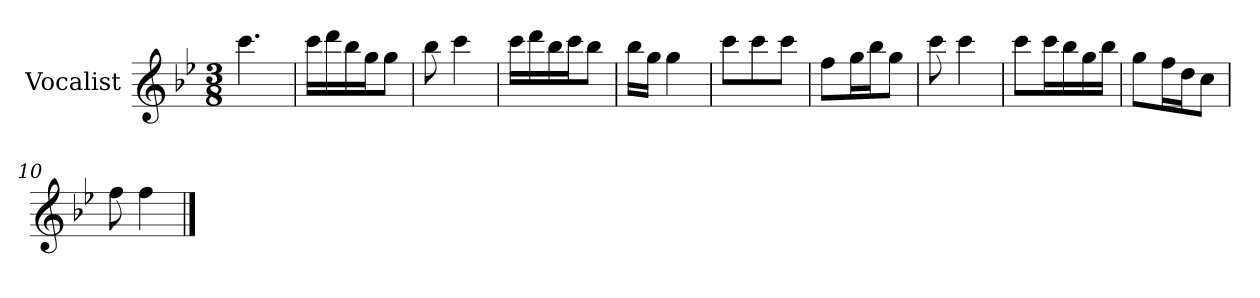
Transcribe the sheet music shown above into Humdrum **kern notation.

**kern
*part1
*staff1
*I"Vocalist
*k[b-e-]
*B-:
*M3/8
=
4.ccc
=1
16cccLL
16ddd
16bb-
16ggJ
8ggJ
=2
8bb-
4ccc
=3
16cccLL
16ddd
16bb-
16cccJ
8bb-J
=4
16bb-LL
16ggJJ
4gg
=5
8cccL
8ccc
8cccJ
=6
8ffL
16ggL
16bb-J
8ggJ
=7
8ccc
4ccc
=8
8cccL
16cccL
16bb-
16gg
16bb-JJ
=9
8ggL
16ffL
16ddJ
8ccJ
=10
8ff
4ff
==
*-
